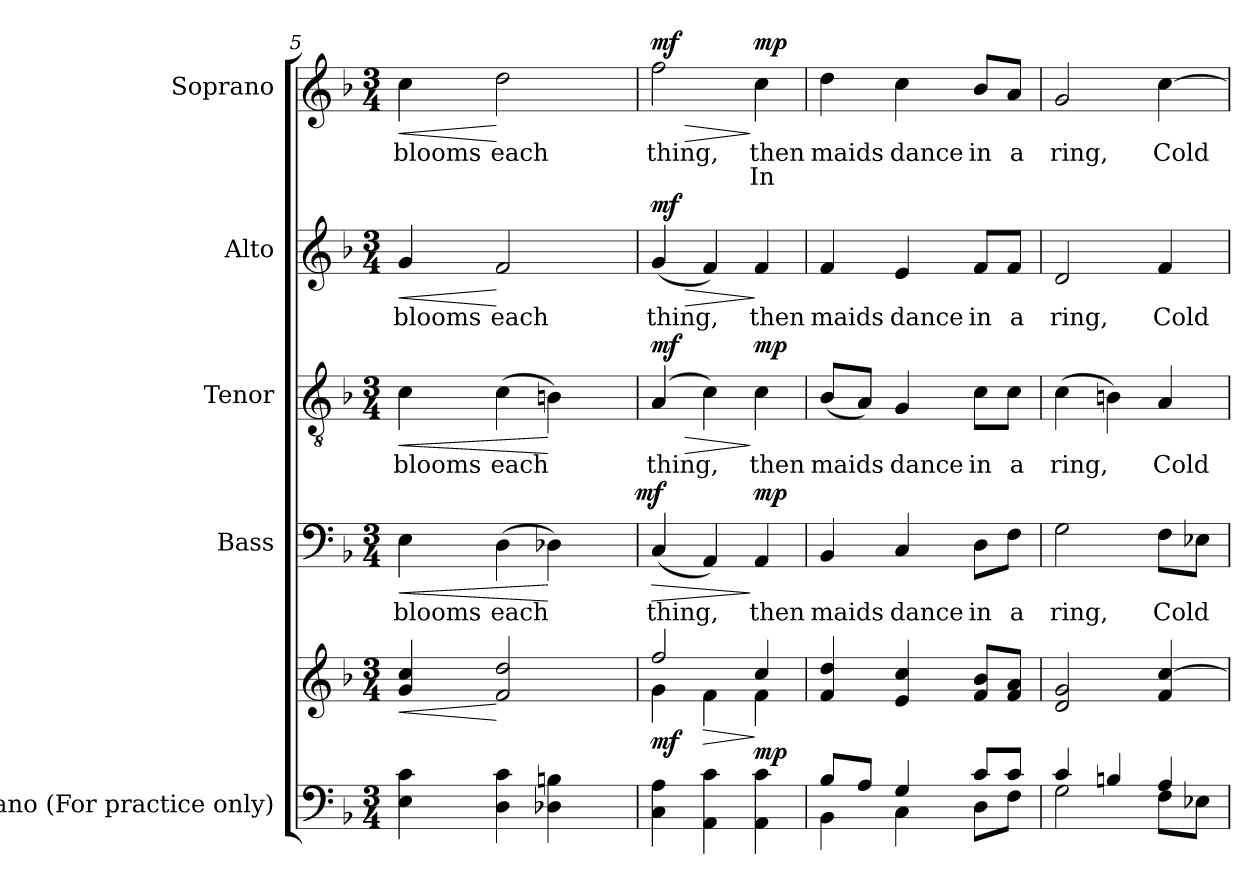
**kern	**kern	**dynam	**kern	**text	**dynam	**kern	**text	**dynam	**kern	**text	**dynam	**kern	**text	**text	**dynam
*part5	*part5	*part5	*part4	*part4	*part4	*part3	*part3	*part3	*part2	*part2	*part2	*part1	*part1	*part1	*part1
*staff6	*staff5	*staff5/6	*staff4	*staff4	*staff4	*staff3	*staff3	*staff3	*staff2	*staff2	*staff2	*staff1	*staff1	*staff1	*staff1
*I"Piano (For practice only)	*	*	*I"Bass	*	*	*I"Tenor	*	*	*I"Alto	*	*	*I"Soprano	*	*	*
*I'Pno.	*	*	*I'B.	*	*	*I'T.	*	*	*I'A.	*	*	*I'S.	*	*	*
*clefF4	*clefG2	*	*clefF4	*	*	*clefGv2	*	*	*clefG2	*	*	*clefG2	*	*	*
*	*	*	*	*	*	*ITrd7c12	*	*	*	*	*	*	*	*	*
*k[b-]	*k[b-]	*	*k[b-]	*	*	*k[b-]	*	*	*k[b-]	*	*	*k[b-]	*	*	*
*F:	*F:	*	*F:	*	*	*F:	*	*	*F:	*	*	*F:	*	*	*
*M3/4	*M3/4	*	*M3/4	*	*	*M3/4	*	*	*M3/4	*	*	*M3/4	*	*	*
=5	=5	=5	=5	=5	=5	=5	=5	=5	=5	=5	=5	=5	=5	=5	=5
!	!	!LO:HP:b	!	!	!	!	!	!	!	!	!	!	!	!	!
!	!	!	!	!LO:LY:b:color=#000000	!LO:HP:b	!	!	!	!	!	!	!	!	!	!
!	!	!	!	!	!	!	!LO:LY:b:color=#000000	!LO:HP:b	!	!	!	!	!	!	!
!	!	!	!	!	!	!	!	!	!	!LO:LY:b:color=#000000	!LO:HP:b	!	!	!	!
!	!	!	!	!	!	!	!	!	!	!	!	!	!LO:LY:b:color=#000000	!	!LO:HP:b
*	*	*	*^	*	*	*	*	*	*	*	*	*	*	*	*
4Ei\ 4ci	4gi/ 4cci	<	4Ei\	2ryy	blooms	<	4Ci\	blooms	<	4gi/	blooms	<	4cci\	blooms	.	<
!	!	!	!	!	!LO:LY:b:color=#000000	!	!	!	!	!	!	!	!	!	!	!
!	!	!	!	!	!	!	!	!LO:LY:b:color=#000000	!	!	!	!	!	!	!	!
!	!	!	!	!	!	!	!	!	!	!	!LO:LY:b:color=#000000	!	!	!	!	!
!	!	!	!	!	!	!	!	!	!	!	!	!	!	!LO:LY:b:color=#000000	!	!
4Di\ 4ci	2fi/ 2ddi	[	(4Di\	.	each	.	(4Ci\	each	.	2fi/	each	[	2ddi\	each	.	[
4D-Xi\ 4Bni	.	.	4D-Xi\)	8ryy	.	[	4BBni\)	.	[	.	.	.	.	.	.	.
.	.	.	.	16ryy	.	.	.	.	.	.	.	.	.	.	.	.
.	.	.	.	32ryy	.	.	.	.	.	.	.	.	.	.	.	.
.	.	.	.	64ryy	.	.	.	.	.	.	.	.	.	.	.	.
.	.	.	.	128...ryy	.	.	.	.	.	.	.	.	.	.	.	.
.	.	.	.	1024ryy	.	mf	.	.	.	.	.	.	.	.	.	.
*	*	*	*v	*v	*	*	*	*	*	*	*	*	*	*	*	*
=6	=6	=6	=6	=6	=6	=6	=6	=6	=6	=6	=6	=6	=6	=6	=6
*	*^	*	*	*	*	*	*	*	*	*	*	*	*	*	*
*	*	*	*	*^	*	*	*	*	*	*	*	*	*	*	*	*
!	!	!	!	!	!	!LO:LY:b:color=#000000	!LO:HP:b	!	!	!	!	!	!	!	!	!	!
*	*	*	*	*v	*v	*	*	*	*	*	*	*	*	*	*	*	*
*	*	*	*	*^	*	*	*	*	*	*	*	*	*	*	*	*
!	!	!	!	!	!	!	!	!	!LO:LY:b:color=#000000	!LO:HP:b	!	!	!	!	!	!	!
*	*	*	*	*v	*v	*	*	*	*	*	*	*	*	*	*	*	*
*	*	*	*	*^	*	*	*	*	*	*	*	*	*	*	*	*
!	!	!	!	!	!	!	!	!	!	!	!	!LO:LY:b:color=#000000	!LO:HP:b	!	!	!	!
*	*	*	*	*v	*v	*	*	*	*	*	*	*	*	*	*	*	*
*	*	*	*	*^	*	*	*	*	*	*	*	*	*	*	*	*
!	!	!	!	!	!	!	!	!	!	!	!	!	!	!	!LO:LY:b:color=#000000	!	!LO:HP:b
*	*	*	*	*v	*v	*	*	*	*	*	*	*	*	*	*	*	*
4Ci\ 4Ai	2ffi/	4gi\	mf	(4Ci/	thing,	>	(4AAi/	thing,	> mf	(4gi/	thing,	> mf	2ffi\	thing,	.	> mf
!	!	!	!LO:HP:b	!	!	!	!	!	!	!	!	!	!	!	!	!
4AAi\ 4ci	.	4fi\	>	4AAi/)	.	.	4Ci\)	.	.	4fi/)	.	.	.	.	.	.
!	!	!	!	!	!LO:LY:b:color=#000000	!	!	!	!	!	!	!	!	!	!	!
!	!	!	!	!	!	!	!	!LO:LY:b:color=#000000	!	!	!	!	!	!	!	!
!	!	!	!	!	!	!	!	!	!	!	!LO:LY:b:color=#000000	!	!	!	!	!
!	!	!	!	!	!	!	!	!	!	!	!	!	!	!LO:LY:b:color=#000000	!LO:LY:b:color=#000000	!
4AAi\ 4ci	4cci/	4fi\	] mp	4AAi/	then	] mp	4Ci\	then	] mp	4fi/	then	]	4cci\	then	In	] mp
*	*v	*v	*	*	*	*	*	*	*	*	*	*	*	*	*	*
!!LO:LB:g=z
=7	=7	=7	=7	=7	=7	=7	=7	=7	=7	=7	=7	=7	=7	=7	=7
*^	*	*	*	*	*	*	*	*	*	*	*	*	*	*	*
*	*	*^	*	*	*	*	*	*	*	*	*	*	*	*	*	*
!	!	!	!	!	!	!LO:LY:b:color=#000000	!	!	!	!	!	!	!	!	!	!	!
*	*	*v	*v	*	*	*	*	*	*	*	*	*	*	*	*	*	*
*	*	*^	*	*	*	*	*	*	*	*	*	*	*	*	*	*
!	!	!	!	!	!	!	!	!	!LO:LY:b:color=#000000	!	!	!	!	!	!	!	!
*	*	*v	*v	*	*	*	*	*	*	*	*	*	*	*	*	*	*
*	*	*^	*	*	*	*	*	*	*	*	*	*	*	*	*	*
!	!	!	!	!	!	!	!	!	!	!	!	!LO:LY:b:color=#000000	!	!	!	!	!
*	*	*v	*v	*	*	*	*	*	*	*	*	*	*	*	*	*	*
*	*	*^	*	*	*	*	*	*	*	*	*	*	*	*	*	*
!	!	!	!	!	!	!	!	!	!	!	!	!	!	!	!LO:LY:b:color=#000000	!	!
*	*	*v	*v	*	*	*	*	*	*	*	*	*	*	*	*	*	*
8B-i/L	4BB-i\	4fi/ 4ddi	.	4BB-i/	maids	.	(8BB-i/L	maids	.	4fi/	maids	.	4ddi\	maids	.	.
8Ai/J	.	.	.	.	.	.	8AAi/J)	.	.	.	.	.	.	.	.	.
!	!	!	!	!	!LO:LY:b:color=#000000	!	!	!	!	!	!	!	!	!	!	!
!	!	!	!	!	!	!	!	!LO:LY:b:color=#000000	!	!	!	!	!	!	!	!
!	!	!	!	!	!	!	!	!	!	!	!LO:LY:b:color=#000000	!	!	!	!	!
!	!	!	!	!	!	!	!	!	!	!	!	!	!	!LO:LY:b:color=#000000	!	!
4Gi/	4Ci\	4ei/ 4cci	.	4Ci/	dance	.	4GGi/	dance	.	4ei/	dance	.	4cci\	dance	.	.
!	!	!	!	!	!LO:LY:b:color=#000000	!	!	!	!	!	!	!	!	!	!	!
!	!	!	!	!	!	!	!	!LO:LY:b:color=#000000	!	!	!	!	!	!	!	!
!	!	!	!	!	!	!	!	!	!	!	!LO:LY:b:color=#000000	!	!	!	!	!
!	!	!	!	!	!	!	!	!	!	!	!	!	!	!LO:LY:b:color=#000000	!	!
8ci/L	8Di\L	8fi/ 8b-iL	.	8Di\L	in	.	8Ci\L	in	.	8fi/L	in	.	8b-i/L	in	.	.
!	!	!	!	!	!LO:LY:b:color=#000000	!	!	!	!	!	!	!	!	!	!	!
!	!	!	!	!	!	!	!	!LO:LY:b:color=#000000	!	!	!	!	!	!	!	!
!	!	!	!	!	!	!	!	!	!	!	!LO:LY:b:color=#000000	!	!	!	!	!
!	!	!	!	!	!	!	!	!	!	!	!	!	!	!LO:LY:b:color=#000000	!	!
8ci/J	8Fi\J	8fi/ 8aiJ	.	8Fi\J	a	.	8Ci\J	a	.	8fi/J	a	.	8ai/J	a	.	.
=8	=8	=8	=8	=8	=8	=8	=8	=8	=8	=8	=8	=8	=8	=8	=8	=8
!	!	!	!	!	!LO:LY:b:color=#000000	!	!	!	!	!	!	!	!	!	!	!
!	!	!	!	!	!	!	!	!LO:LY:b:color=#000000	!	!	!	!	!	!	!	!
!	!	!	!	!	!	!	!	!	!	!	!LO:LY:b:color=#000000	!	!	!	!	!
!	!	!	!	!	!	!	!	!	!	!	!	!	!	!LO:LY:b:color=#000000	!	!
4ci/	2Gi\	2di/ 2gi	.	2Gi\	ring,	.	(4Ci\	ring,	.	2di/	ring,	.	2gi/	ring,	.	.
4Bni/	.	.	.	.	.	.	4BBni\)	.	.	.	.	.	.	.	.	.
!	!	!	!	!	!LO:LY:b:color=#000000	!	!	!	!	!	!	!	!	!	!	!
!	!	!	!	!	!	!	!	!LO:LY:b:color=#000000	!	!	!	!	!	!	!	!
!	!	!	!	!	!	!	!	!	!	!	!LO:LY:b:color=#000000	!	!	!	!	!
!	!	!	!	!	!	!	!	!	!	!	!	!	!	!LO:LY:b:color=#000000	!	!
4Ai/	8Fi\L	4fi/ [>4cci	.	8Fi\L	Cold	.	4AAi/	Cold	.	4fi/	Cold	.	[>4cci\	Cold	.	.
.	8E-Xi\J	.	.	8E-Xi\J	.	.	.	.	.	.	.	.	.	.	.	.
*v	*v	*	*	*	*	*	*	*	*	*	*	*	*	*	*	*
=	=	=	=	=	=	=	=	=	=	=	=	=	=	=	=
*-	*-	*-	*-	*-	*-	*-	*-	*-	*-	*-	*-	*-	*-	*-	*-
